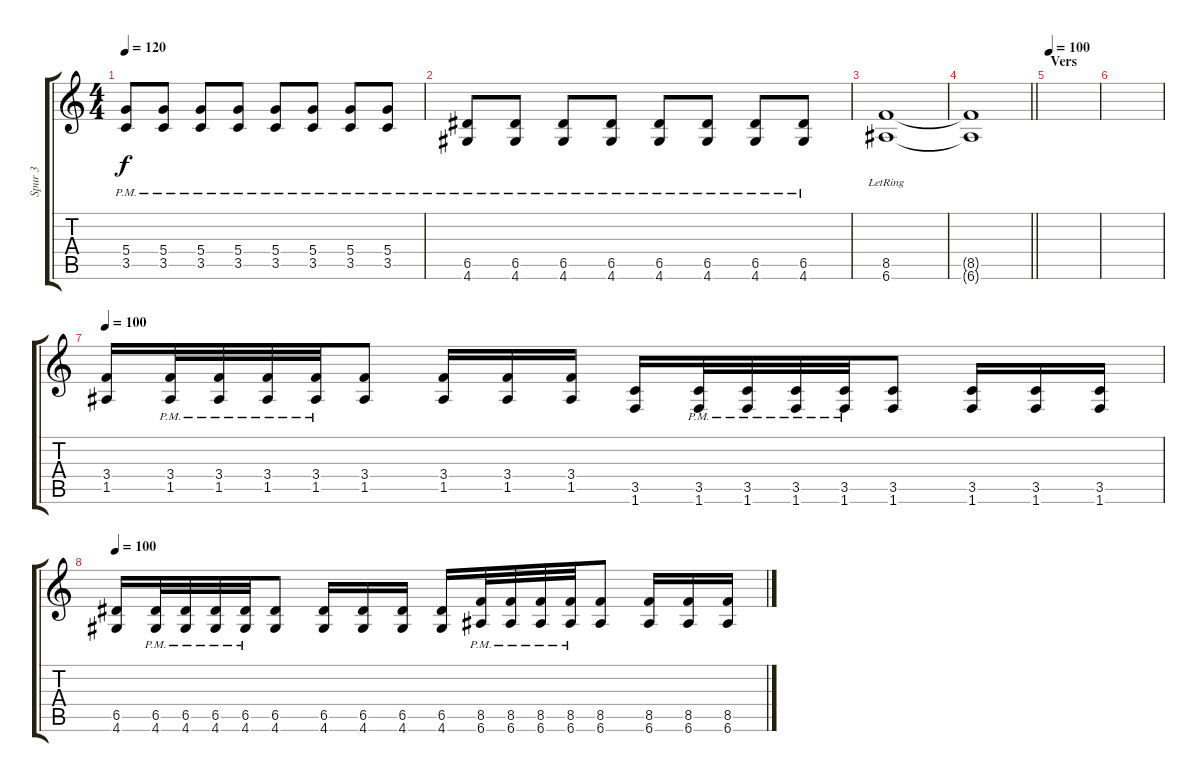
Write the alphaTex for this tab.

\track ("Spur 3" "Spur 3") {instrument distortionguitar}
\staff {score tabs}
\tuning (E4 B3 G3 D3 A2 E2) {hide}
\ts (4 4)
\tempo 120
\clef g2
\ks c
(5.4{pm} 3.5{pm}).8{dy f} (5.4{pm} 3.5{pm}).8 (5.4{pm} 3.5{pm}).8 (5.4{pm} 3.5{pm}).8 (5.4{pm} 3.5{pm}).8 (5.4{pm} 3.5{pm}).8 (5.4{pm} 3.5{pm}).8 (5.4{pm} 3.5{pm}).8 |
(6.5{pm} 4.6).8 (6.5{pm} 4.6).8 (6.5{pm} 4.6).8 (6.5{pm} 4.6).8 (6.5{pm} 4.6).8 (6.5{pm} 4.6).8 (6.5{pm} 4.6).8 (6.5{pm} 4.6).8 |
(8.5{lr} 6.6{lr}).1 |
\barLineRight lightlight
(8.5{t} 6.6{t}).1 |
\section ("" "Vers")
\tempo 100
|
|
\tempo 100
(3.4 1.5).16 (3.4 1.5{pm}).32 (3.4 1.5{pm}).32 (3.4 1.5{pm}).32 (3.4 1.5{pm}).32 (3.4 1.5).8 (3.4 1.5).16 (3.4 1.5).16 (3.4 1.5).16 (3.5 1.6).16 (3.5{pm} 1.6).32 (3.5{pm} 1.6).32 (3.5{pm} 1.6).32 (3.5{pm} 1.6).32 (3.5 1.6).8 (3.5 1.6).16 (3.5 1.6).16 (3.5 1.6).16 |
\tempo 100
(6.5 4.6).16 (6.5 4.6{pm}).32 (6.5 4.6{pm}).32 (6.5 4.6{pm}).32 (6.5 4.6{pm}).32 (6.5 4.6).8 (6.5 4.6).16 (6.5 4.6).16 (6.5 4.6).16 (6.5 4.6).16 (8.5 6.6{pm}).32 (8.5 6.6{pm}).32 (8.5 6.6{pm}).32 (8.5 6.6{pm}).32 (8.5 6.6).8 (8.5 6.6).16 (8.5 6.6).16 (8.5 6.6).16
